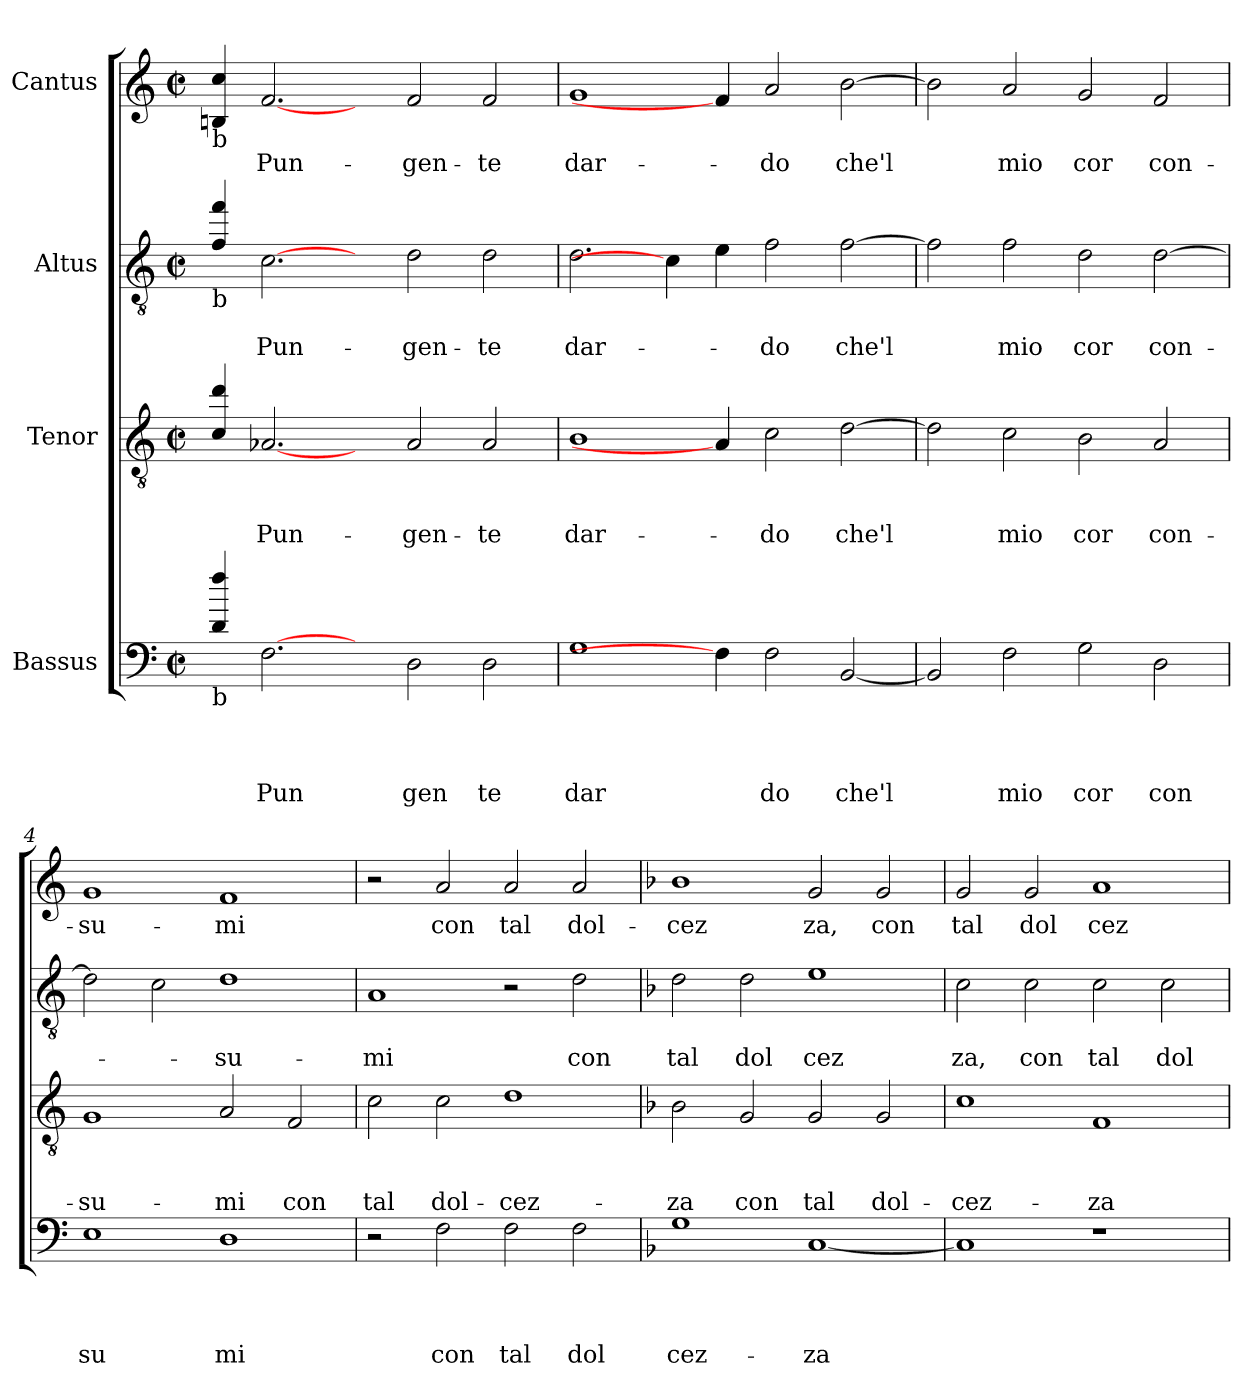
**kern	**text	**text	**text	**text	**kern	**text	**text	**text	**kern	**text	**text	**kern	**text
*part4	*part4	*part4	*part4	*part4	*part3	*part3	*part3	*part3	*part2	*part2	*part2	*part1	*part1
*staff4	*staff4	*staff4	*staff4	*staff4	*staff3	*staff3	*staff3	*staff3	*staff2	*staff2	*staff2	*staff1	*staff1
*I"Bassus	*	*	*	*	*I"Tenor	*	*	*	*I"Altus	*	*	*I"Cantus	*
*clefF4	*	*	*	*	*clefGv2	*	*	*	*clefGv2	*	*	*clefG2	*
*k[]	*	*	*	*	*k[]	*	*	*	*k[]	*	*	*k[]	*
*C:	*	*	*	*	*C:	*	*	*	*C:	*	*	*C:	*
*M2/2	*	*	*	*	*M2/2	*	*	*	*M2/2	*	*	*M2/2	*
*met(c|)	*	*	*	*	*met(c|)	*	*	*	*met(c|)	*	*	*met(c|)	*
=1	=1	=1	=1	=1	=1	=1	=1	=1	=1	=1	=1	=1	=1
!	!	!	!	!	!	!	!	!	!	!	!	!LO:TX:b:t=b	!
!	!	!	!	!	!	!	!	!	!LO:TX:b:t=b	!	!	!	!
!LO:TX:b:t=b	!	!	!	!	!	!	!	!	!	!	!	!	!
4d/ 4ff/	.	.	.	.	4c/ 4dd/	.	.	.	4f/ 4ff/	.	.	4Bn/ 4cc/	.
!	!	!	!	!LO:LY:b	!	!	!	!LO:LY:b	!	!	!LO:LY:b	!	!LO:LY:b
[2.F	.	.	.	Pun	[2.A-X	.	.	Pun-	[2.c	.	Pun-	[2.f	Pun-
4ryy	.	.	.	.	4ryy	.	.	.	4ryy	.	.	4ryy	.
!	!	!	!	!LO:LY:b	!	!	!	!LO:LY:b	!	!	!LO:LY:b	!	!LO:LY:b
2D\	.	.	.	gen	2A-/	.	.	-gen-	2d\	.	-gen-	2f/	-gen-
!	!	!	!	!LO:LY:b	!	!	!	!LO:LY:b	!	!	!LO:LY:b	!	!LO:LY:b
2D\	.	.	.	te	2A-/	.	.	-te	2d\	.	-te	2f/	-te
=2	=2	=2	=2	=2	=2	=2	=2	=2	=2	=2	=2	=2	=2
!	!	!	!	!LO:LY:b	!	!	!	!LO:LY:b	!	!	!LO:LY:b	!	!LO:LY:b
1G	.	.	.	dar	1B	.	.	dar-	2.d\	.	dar-	1g	dar-
.	.	.	.	.	.	.	.	.	4c]	.	.	.	.
4F]	.	.	.	.	4A-]	.	.	.	4e\	.	.	4f]	.
!	!	!	!	!LO:LY:b	!	!	!	!LO:LY:b	!	!	!LO:LY:b	!	!LO:LY:b
2F\	.	.	.	do	2c\	.	.	-do	2f\	.	-do	2a/	-do
!	!	!	!	!LO:LY:b	!	!	!	!LO:LY:b	!	!	!LO:LY:b	!	!LO:LY:b
[<2BB/	.	.	.	che'l	[>2d\	.	.	che'l	[>2f\	.	che'l	[>2b\	che'l
=3	=3	=3	=3	=3	=3	=3	=3	=3	=3	=3	=3	=3	=3
2BB/]	.	.	.	.	2d\]	.	.	.	2f\]	.	.	2b\]	.
!	!	!	!	!LO:LY:b	!	!	!	!LO:LY:b	!	!	!LO:LY:b	!	!LO:LY:b
2F\	.	.	.	mio	2c\	.	.	mio	2f\	.	mio	2a/	mio
!	!	!	!	!LO:LY:b	!	!	!	!LO:LY:b	!	!	!LO:LY:b	!	!LO:LY:b
2G\	.	.	.	cor	2B\	.	.	cor	2d\	.	cor	2g/	cor
!	!	!	!	!LO:LY:b	!	!	!	!LO:LY:b	!	!	!LO:LY:b	!	!LO:LY:b
2D\	.	.	.	con	2A/	.	.	con-	[>2d\	.	con-	2f/	con-
=4	=4	=4	=4	=4	=4	=4	=4	=4	=4	=4	=4	=4	=4
!	!	!	!	!LO:LY:b	!	!	!	!LO:LY:b	!	!	!	!	!LO:LY:b
1E	.	.	.	su	1G	.	.	-su-	2d\]	.	.	1g	-su-
.	.	.	.	.	.	.	.	.	2c\	.	.	.	.
!	!	!	!	!LO:LY:b	!	!	!	!LO:LY:b	!	!	!LO:LY:b	!	!LO:LY:b
1D	.	.	.	mi	2A/	.	.	-mi	1d	.	-su-	1f	-mi
!	!	!	!	!	!	!	!	!LO:LY:b	!	!	!	!	!
.	.	.	.	.	2F/	.	.	con	.	.	.	.	.
=5	=5	=5	=5	=5	=5	=5	=5	=5	=5	=5	=5	=5	=5
!	!	!	!	!	!	!	!	!LO:LY:b	!	!	!LO:LY:b	!	!
2r	.	.	.	.	2c\	.	.	tal	1A	.	-mi	2r	.
!	!	!	!	!LO:LY:b	!	!	!	!LO:LY:b	!	!	!	!	!LO:LY:b
2F\	.	.	.	con	2c\	.	.	dol-	.	.	.	2a/	con
!	!	!	!	!LO:LY:b	!	!	!	!LO:LY:b	!	!	!	!	!LO:LY:b
2F\	.	.	.	tal	1d	.	.	-cez-	2r	.	.	2a/	tal
!	!	!	!	!LO:LY:b	!	!	!	!	!	!	!LO:LY:b	!	!LO:LY:b
2F\	.	.	.	dol	.	.	.	.	2d\	.	con	2a/	dol-
!!LO:LB:g=z
=6	=6	=6	=6	=6	=6	=6	=6	=6	=6	=6	=6	=6	=6
*k[b-]	*	*	*	*	*k[b-]	*	*	*	*k[b-]	*	*	*k[b-]	*
*F:	*	*	*	*	*F:	*	*	*	*F:	*	*	*F:	*
!	!	!	!	!LO:LY:b	!	!	!	!LO:LY:b	!	!	!LO:LY:b	!	!LO:LY:b
1G	.	.	.	cez-	2B-\	.	.	-za	2d\	.	tal	1b-	-cez
!	!	!	!	!	!	!	!	!LO:LY:b	!	!	!LO:LY:b	!	!
.	.	.	.	.	2G/	.	.	con	2d\	.	dol	.	.
!	!	!	!	!LO:LY:b	!	!	!	!LO:LY:b	!	!	!LO:LY:b	!	!LO:LY:b
[<1C	.	.	.	-za	2G/	.	.	tal	1e	.	cez	2g/	za,
!	!	!	!	!	!	!	!	!LO:LY:b	!	!	!	!	!LO:LY:b
.	.	.	.	.	2G/	.	.	dol-	.	.	.	2g/	con
=7	=7	=7	=7	=7	=7	=7	=7	=7	=7	=7	=7	=7	=7
!	!	!	!	!	!	!	!	!LO:LY:b	!	!	!LO:LY:b	!	!LO:LY:b
1C]	.	.	.	.	1c	.	.	-cez-	2c\	.	za,	2g/	tal
!	!	!	!	!	!	!	!	!	!	!	!LO:LY:b	!	!LO:LY:b
.	.	.	.	.	.	.	.	.	2c\	.	con	2g/	dol
!	!	!	!	!	!	!	!	!LO:LY:b	!	!	!LO:LY:b	!	!LO:LY:b
1r	.	.	.	.	1F	.	.	-za	2c\	.	tal	1a	cez
!	!	!	!	!	!	!	!	!	!	!	!LO:LY:b	!	!
.	.	.	.	.	.	.	.	.	2c\	.	dol	.	.
=	=	=	=	=	=	=	=	=	=	=	=	=	=
*-	*-	*-	*-	*-	*-	*-	*-	*-	*-	*-	*-	*-	*-
